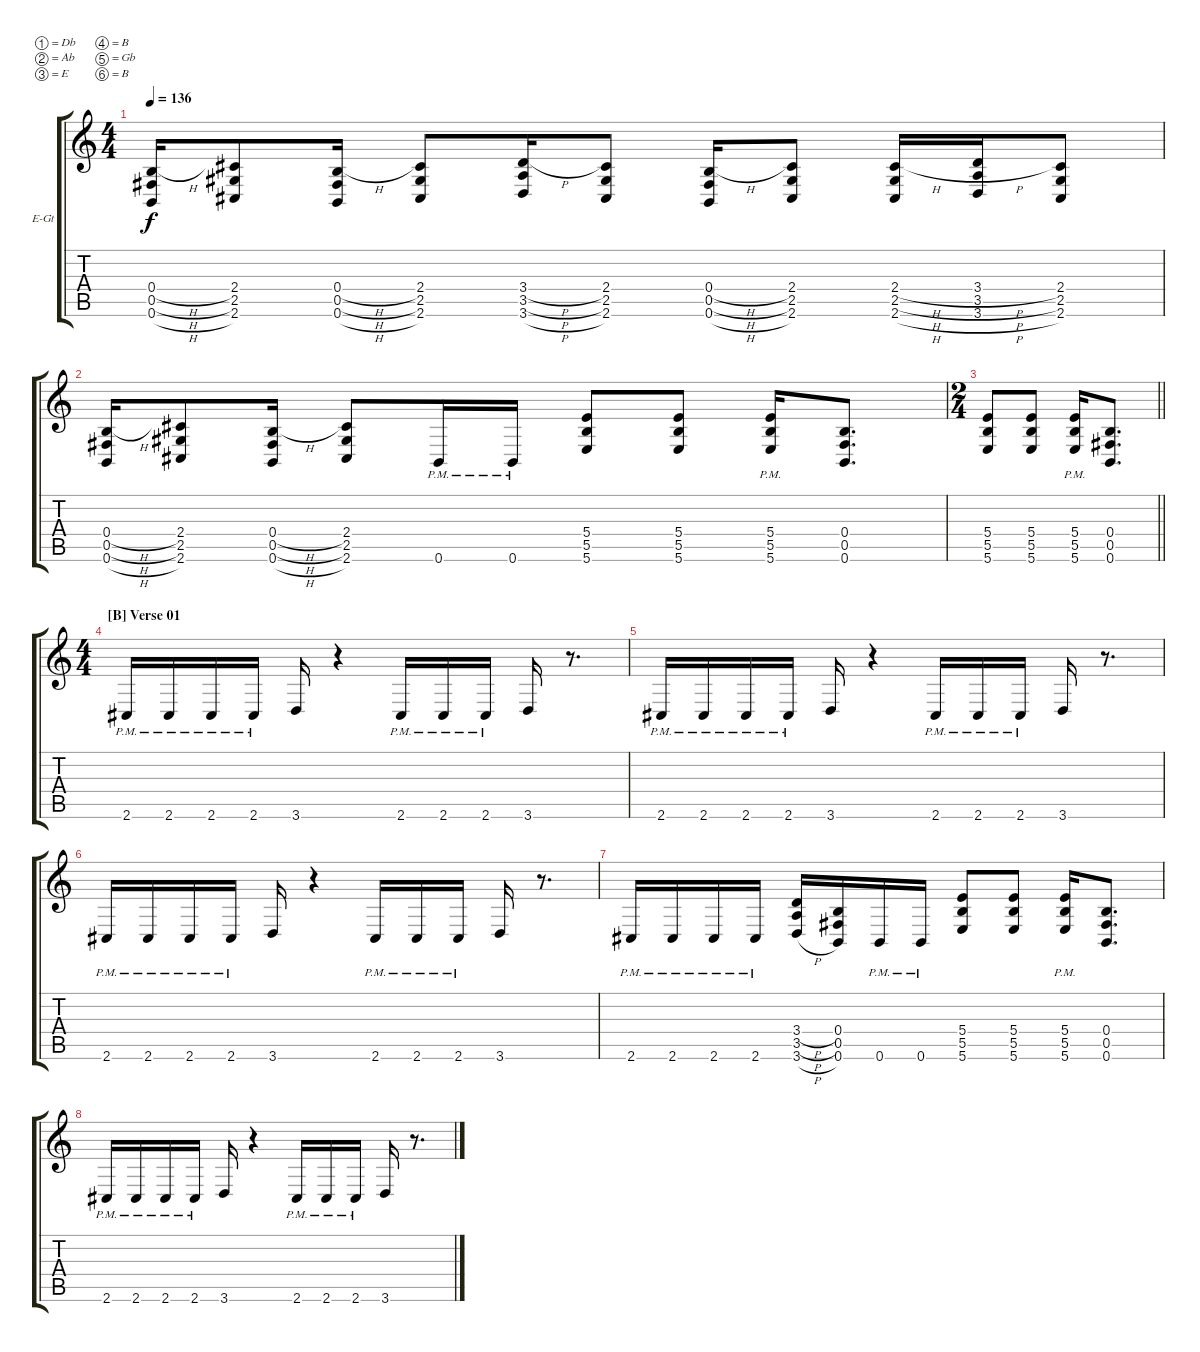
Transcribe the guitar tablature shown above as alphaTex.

\bracketExtendMode groupsimilarinstruments
\firstSystemTrackNameOrientation horizontal
\otherSystemsTrackNameOrientation horizontal
\track ("Guitar 02" "E-Gt") {instrument overdrivenguitar}
\staff {score tabs}
\tuning (Db4 Ab3 E3 B2 Gb2 B1)
\ts (4 4)
\tempo 136
\clef g2
\ks c
(0.5{h} 0.6{h} 0.4{h}).16{dy f} (2.5 2.6 2.4).8 (0.5{h} 0.6{h} 0.4{h}).16 (2.5 2.6 2.4).8 (3.5{h} 3.6{h} 3.4{h}).16 (2.5 2.6 2.4).8 (0.5{h} 0.6{h} 0.4{h}).16 (2.5 2.6 2.4).8 (2.5{h} 2.6{h} 2.4{h}).16 (3.5{h} 3.6{h} 3.4{h}).16 (2.5 2.6 2.4).8 |
(0.5{h} 0.6{h} 0.4{h}).16 (2.5 2.6 2.4).8 (0.5{h} 0.6{h} 0.4{h}).16 (2.5 2.6 2.4).8 0.6{pm}.16 0.6{pm}.16 (5.4 5.5 5.6).8 (5.4 5.5 5.6).8 (5.4{pm} 5.5{pm} 5.6{pm}).16 (0.4 0.5 0.6).8{d} |
\ts (2 4)
\beaming (8 2 2)
\barLineRight lightlight
(5.4 5.5 5.6).8 (5.4 5.5 5.6).8 (5.4{pm} 5.5{pm} 5.6{pm}).16 (0.4 0.5 0.6).8{d} |
\ts (4 4)
\beaming (8 2 2 2 2)
\section ("B" "Verse 01")
2.6{pm}.16 2.6{pm}.16 2.6{pm}.16 2.6{pm}.16 3.6.16 r.4 2.6{pm}.16 2.6{pm}.16 2.6{pm}.16 3.6.16 r.8{d} |
2.6{pm}.16 2.6{pm}.16 2.6{pm}.16 2.6{pm}.16 3.6.16 r.4 2.6{pm}.16 2.6{pm}.16 2.6{pm}.16 3.6.16 r.8{d} |
2.6{pm}.16 2.6{pm}.16 2.6{pm}.16 2.6{pm}.16 3.6.16 r.4 2.6{pm}.16 2.6{pm}.16 2.6{pm}.16 3.6.16 r.8{d} |
2.6{pm}.16 2.6{pm}.16 2.6{pm}.16 2.6{pm}.16 (3.4{h} 3.5{h} 3.6{h}).16 (0.4 0.5 0.6).16 0.6{pm}.16 0.6{pm}.16 (5.4 5.5 5.6).8 (5.4 5.5 5.6).8 (5.4{pm} 5.5{pm} 5.6{pm}).16 (0.4 0.5 0.6).8{d} |
2.6{pm}.16 2.6{pm}.16 2.6{pm}.16 2.6{pm}.16 3.6.16 r.4 2.6{pm}.16 2.6{pm}.16 2.6{pm}.16 3.6.16 r.8{d}
